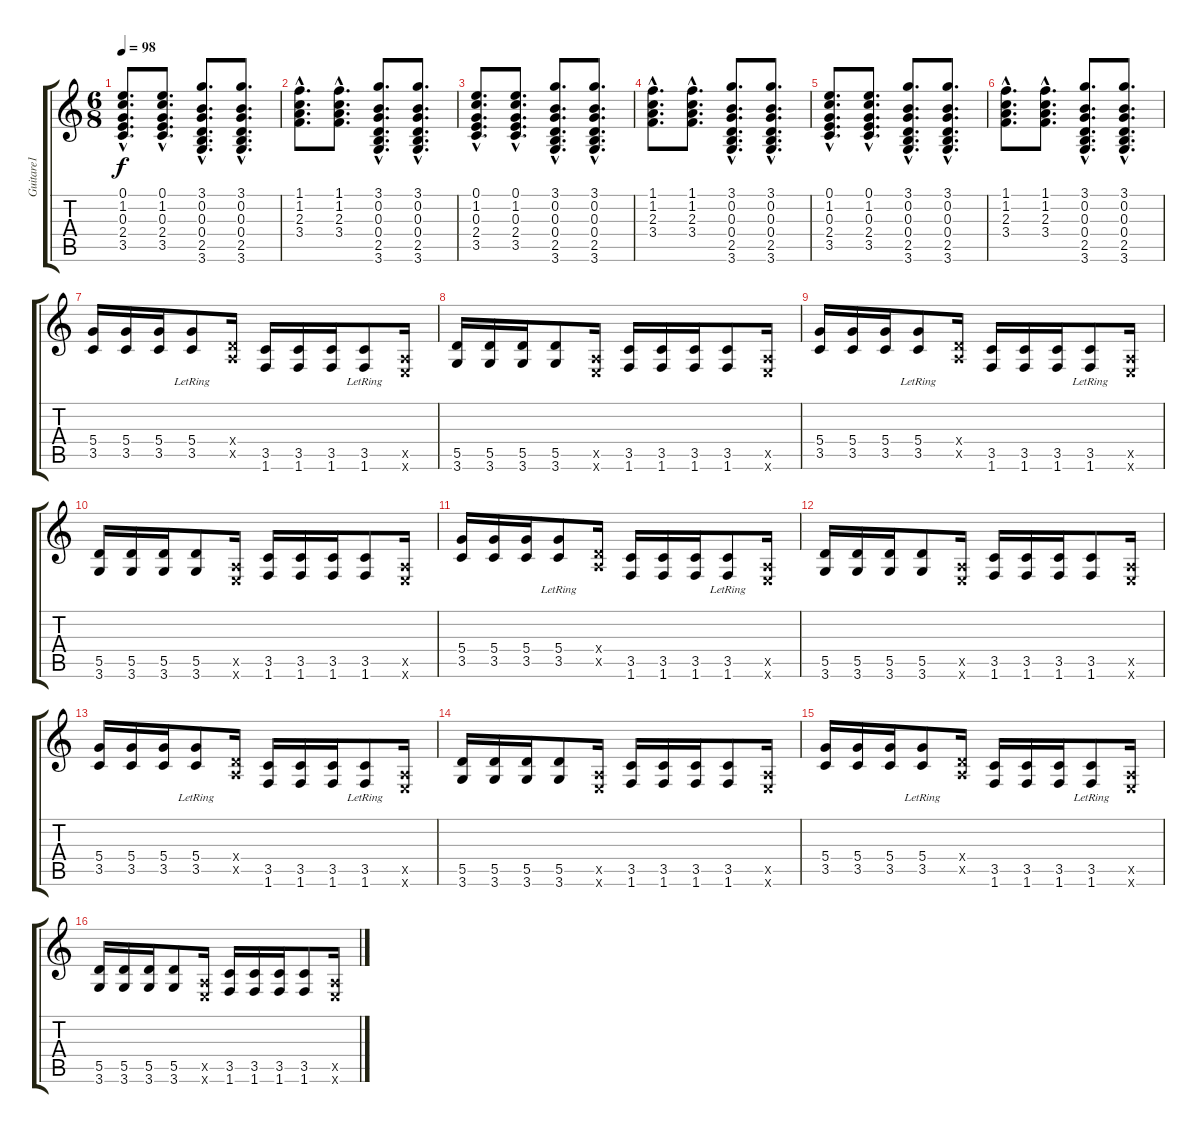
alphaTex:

\track ("Guitare1" "Guitare1") {instrument acousticguitarsteel}
\staff {score tabs}
\tuning (E4 B3 G3 D3 A2 E2) {hide}
\ts (6 8)
\tempo 98
\clef g2
\ks c
(0.1{hac} 1.2{hac} 0.3{hac} 2.4{hac} 3.5{hac}).8{d dy f} (0.1{hac} 1.2{hac} 0.3{hac} 2.4{hac} 3.5{hac}).8{d} (3.1{hac} 0.2{hac} 0.3{hac} 0.4{hac} 2.5{hac} 3.6{hac}).8{d} (3.1{hac} 0.2{hac} 0.3{hac} 0.4{hac} 2.5{hac} 3.6{hac}).8{d} |
(1.1{hac} 1.2{hac} 2.3{hac} 3.4{hac}).8{d} (1.1{hac} 1.2{hac} 2.3{hac} 3.4{hac}).8{d} (3.1{hac} 0.2{hac} 0.3{hac} 0.4{hac} 2.5{hac} 3.6{hac}).8{d} (3.1{hac} 0.2{hac} 0.3{hac} 0.4{hac} 2.5{hac} 3.6{hac}).8{d} |
(0.1{hac} 1.2{hac} 0.3{hac} 2.4{hac} 3.5{hac}).8{d} (0.1{hac} 1.2{hac} 0.3{hac} 2.4{hac} 3.5{hac}).8{d} (3.1{hac} 0.2{hac} 0.3{hac} 0.4{hac} 2.5{hac} 3.6{hac}).8{d} (3.1{hac} 0.2{hac} 0.3{hac} 0.4{hac} 2.5{hac} 3.6{hac}).8{d} |
(1.1{hac} 1.2{hac} 2.3{hac} 3.4{hac}).8{d} (1.1{hac} 1.2{hac} 2.3{hac} 3.4{hac}).8{d} (3.1{hac} 0.2{hac} 0.3{hac} 0.4{hac} 2.5{hac} 3.6{hac}).8{d} (3.1{hac} 0.2{hac} 0.3{hac} 0.4{hac} 2.5{hac} 3.6{hac}).8{d} |
(0.1{hac} 1.2{hac} 0.3{hac} 2.4{hac} 3.5{hac}).8{d} (0.1{hac} 1.2{hac} 0.3{hac} 2.4{hac} 3.5{hac}).8{d} (3.1{hac} 0.2{hac} 0.3{hac} 0.4{hac} 2.5{hac} 3.6{hac}).8{d} (3.1{hac} 0.2{hac} 0.3{hac} 0.4{hac} 2.5{hac} 3.6{hac}).8{d} |
(1.1{hac} 1.2{hac} 2.3{hac} 3.4{hac}).8{d} (1.1{hac} 1.2{hac} 2.3{hac} 3.4{hac}).8{d} (3.1{hac} 0.2{hac} 0.3{hac} 0.4{hac} 2.5{hac} 3.6{hac}).8{d} (3.1{hac} 0.2{hac} 0.3{hac} 0.4{hac} 2.5{hac} 3.6{hac}).8{d} |
(5.4 3.5).16 (5.4 3.5).16 (5.4 3.5).16 (5.4{lr} 3.5{lr}).8 (0.4{x} 0.5{x}).16 (3.5 1.6).16 (3.5 1.6).16 (3.5 1.6).16 (3.5{lr} 1.6{lr}).8 (0.5{x} 0.6{x}).16 |
(5.5 3.6).16 (5.5 3.6).16 (5.5 3.6).16 (5.5 3.6).8 (0.5{x} 0.6{x}).16 (3.5 1.6).16 (3.5 1.6).16 (3.5 1.6).16 (3.5 1.6).8 (0.5{x} 0.6{x}).16 |
(5.4 3.5).16 (5.4 3.5).16 (5.4 3.5).16 (5.4{lr} 3.5{lr}).8 (0.4{x} 0.5{x}).16 (3.5 1.6).16 (3.5 1.6).16 (3.5 1.6).16 (3.5{lr} 1.6{lr}).8 (0.5{x} 0.6{x}).16 |
(5.5 3.6).16 (5.5 3.6).16 (5.5 3.6).16 (5.5 3.6).8 (0.5{x} 0.6{x}).16 (3.5 1.6).16 (3.5 1.6).16 (3.5 1.6).16 (3.5 1.6).8 (0.5{x} 0.6{x}).16 |
(5.4 3.5).16 (5.4 3.5).16 (5.4 3.5).16 (5.4{lr} 3.5{lr}).8 (0.4{x} 0.5{x}).16 (3.5 1.6).16 (3.5 1.6).16 (3.5 1.6).16 (3.5{lr} 1.6{lr}).8 (0.5{x} 0.6{x}).16 |
(5.5 3.6).16 (5.5 3.6).16 (5.5 3.6).16 (5.5 3.6).8 (0.5{x} 0.6{x}).16 (3.5 1.6).16 (3.5 1.6).16 (3.5 1.6).16 (3.5 1.6).8 (0.5{x} 0.6{x}).16 |
(5.4 3.5).16 (5.4 3.5).16 (5.4 3.5).16 (5.4{lr} 3.5{lr}).8 (0.4{x} 0.5{x}).16 (3.5 1.6).16 (3.5 1.6).16 (3.5 1.6).16 (3.5{lr} 1.6{lr}).8 (0.5{x} 0.6{x}).16 |
(5.5 3.6).16 (5.5 3.6).16 (5.5 3.6).16 (5.5 3.6).8 (0.5{x} 0.6{x}).16 (3.5 1.6).16 (3.5 1.6).16 (3.5 1.6).16 (3.5 1.6).8 (0.5{x} 0.6{x}).16 |
(5.4 3.5).16 (5.4 3.5).16 (5.4 3.5).16 (5.4{lr} 3.5{lr}).8 (0.4{x} 0.5{x}).16 (3.5 1.6).16 (3.5 1.6).16 (3.5 1.6).16 (3.5{lr} 1.6{lr}).8 (0.5{x} 0.6{x}).16 |
(5.5 3.6).16 (5.5 3.6).16 (5.5 3.6).16 (5.5 3.6).8 (0.5{x} 0.6{x}).16 (3.5 1.6).16 (3.5 1.6).16 (3.5 1.6).16 (3.5 1.6).8 (0.5{x} 0.6{x}).16
